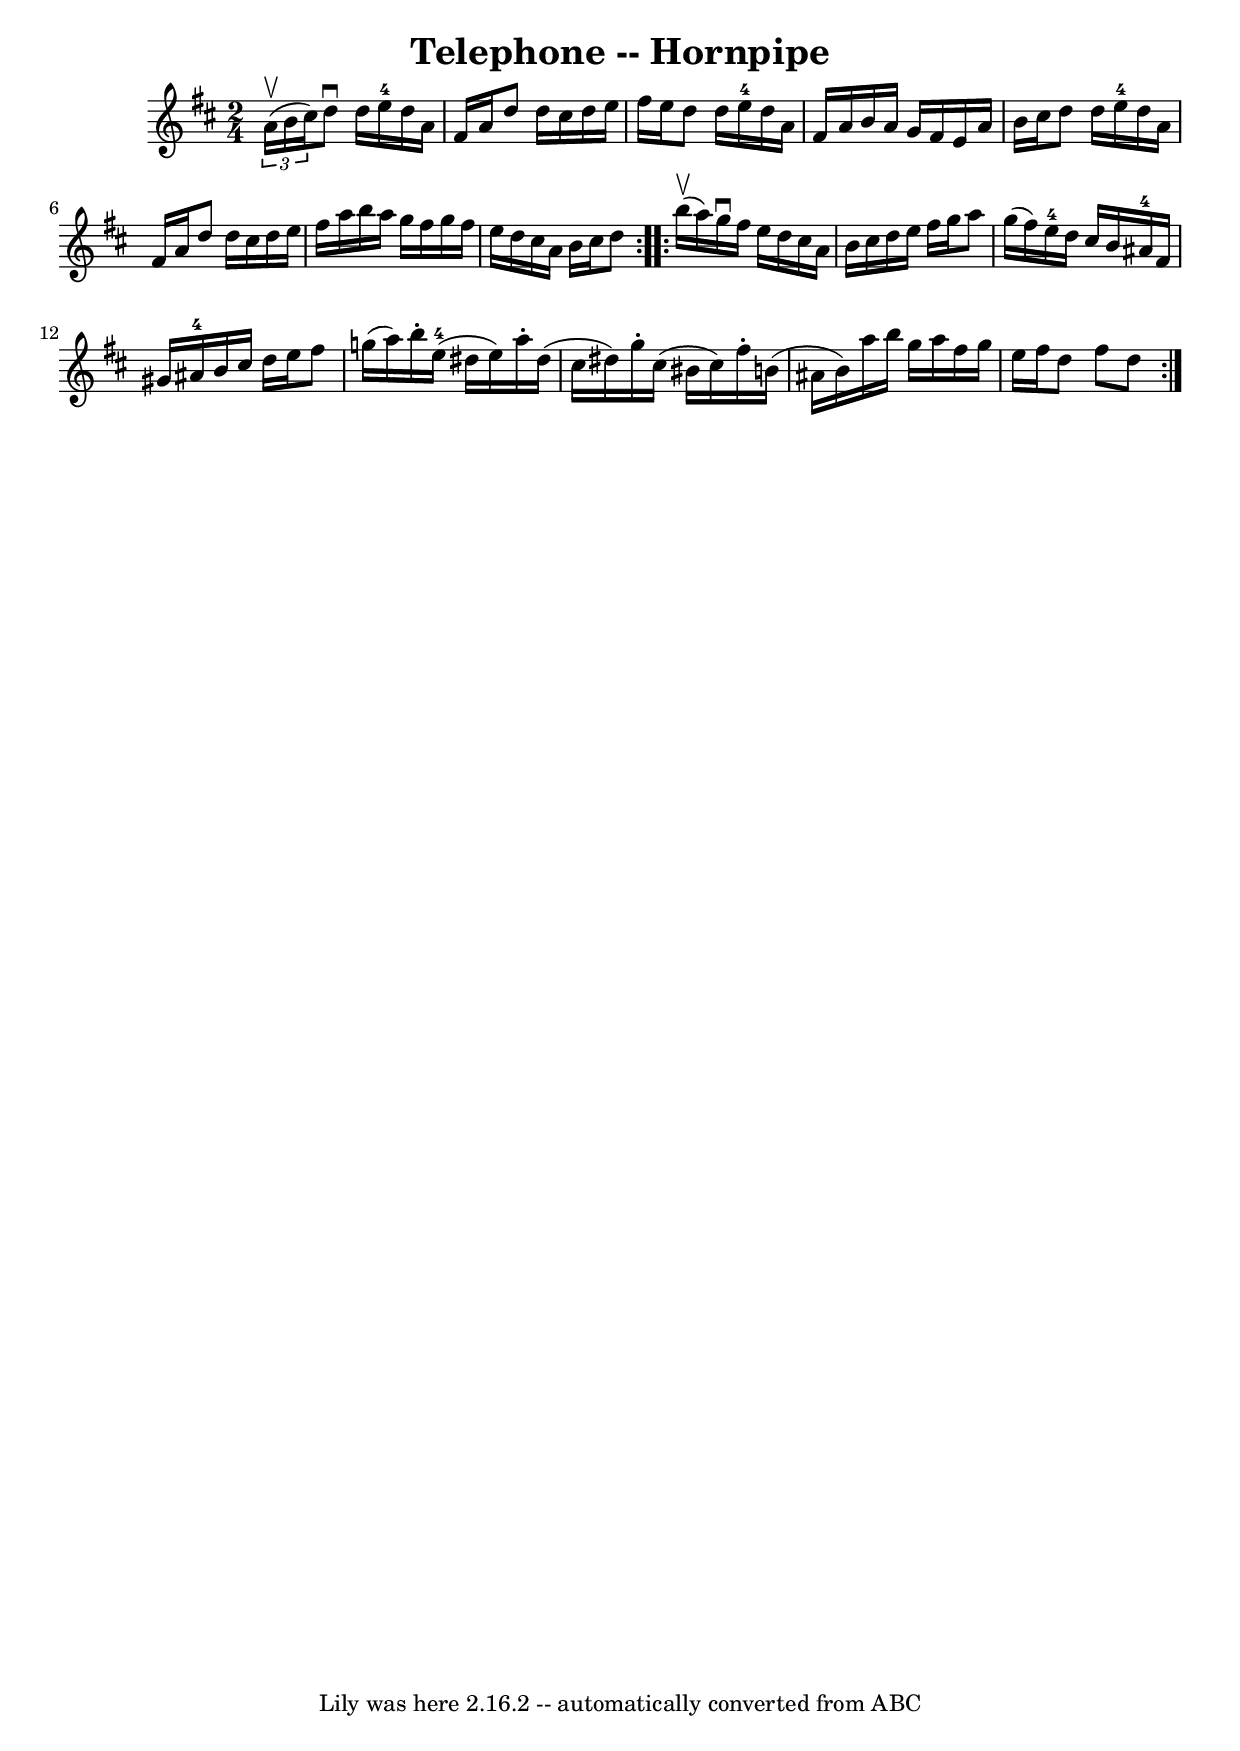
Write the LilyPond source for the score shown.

\version "2.16.2"
\include "Mammoth.ily"
\header {
	%% book = "Cole's 1000 Fiddle Tunes"
	crossRefNumber = "1"
	footnotes = ""
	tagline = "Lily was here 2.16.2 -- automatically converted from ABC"
	title = "Telephone -- Hornpipe"
}
voicedefault =  {


\repeat volta 2 {
\time 2/4 
\key d \major   \times 2/3 { a'16 (^\upbow b'16 cis''16) } 
|
 d''8^\downbow d''16 e''16-4 d''16 a'16 fis'16    
a'16  |
 d''8 d''16 cis''16 d''16 e''16 fis''16 e''16 
 |
 d''8 d''16 e''16-4 d''16 a'16 fis'16 a'16  
|
 b'16 a'16 g'16 fis'16 e'16 a'16 b'16 cis''16  
|
 d''8 d''16 e''16-4 d''16 a'16 fis'16 a'16  
|
 d''8 d''16 cis''16 d''16 e''16 fis''16 a''16  
|
 b''16 a''16 g''16 fis''16 g''16 fis''16 e''16    
d''16  |
 cis''16 a'16 b'16 cis''16 d''8  }     
\repeat volta 2 { b''16 (^\upbow a''16) |
 g''16^\downbow   
fis''16 e''16 d''16 cis''16 a'16 b'16 cis''16  |
   
d''16 e''16 fis''16 g''16 a''8 g''16 (fis''16) |
    
 e''16-4 d''16 cis''16 b'16 ais'16-4 fis'16 gis'16    
ais'16-4 |
 b'16 cis''16 d''16 e''16 fis''8 g''!16 (
 a''16) |
 b''16 -. e''16-4(dis''16 e''16) a''16 
-. dis''16 (cis''16 dis''16) |
 g''16 -. cis''16 (
bis'16 cis''16) fis''16 -. b'!16 (ais'16 b'16) |
     
a''16 b''16 g''16 a''16 fis''16 g''16 e''16 fis''16  
|
 d''8 fis''8 d''8  }   
}

\score{
    <<

	\context Staff="default"
	{
	    \voicedefault 
	}

    >>
	\layout {
	}
	\midi {}
}
